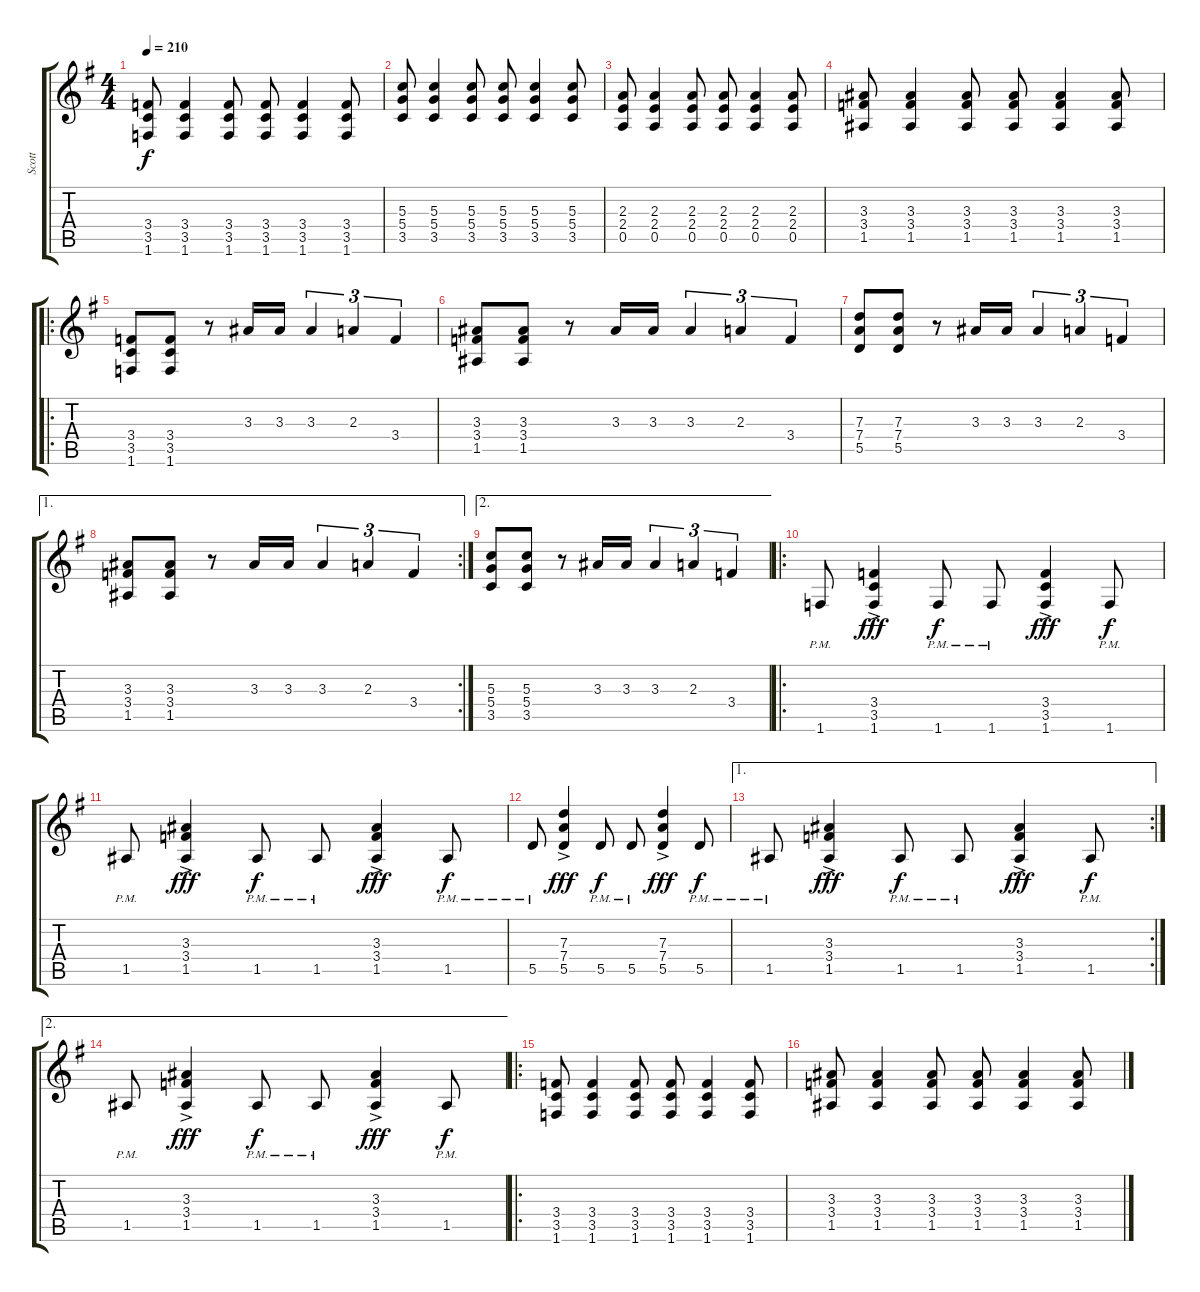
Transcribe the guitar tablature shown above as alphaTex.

\track ("Scott" "Scott") {instrument overdrivenguitar}
\staff {score tabs}
\tuning (E4 B3 G3 D3 A2 E2) {hide}
\ts (4 4)
\tempo 210
\clef g2
\ks g
(3.4 3.5 1.6).8{dy f} (3.4 3.5 1.6).4 (3.4 3.5 1.6).8 (3.4 3.5 1.6).8 (3.4 3.5 1.6).4 (3.4 3.5 1.6).8 |
(5.3 5.4 3.5).8 (5.3 5.4 3.5).4 (5.3 5.4 3.5).8 (5.3 5.4 3.5).8 (5.3 5.4 3.5).4 (5.3 5.4 3.5).8 |
(2.3 2.4 0.5).8 (2.3 2.4 0.5).4 (2.3 2.4 0.5).8 (2.3 2.4 0.5).8 (2.3 2.4 0.5).4 (2.3 2.4 0.5).8 |
(3.3 3.4 1.5).8 (3.3 3.4 1.5).4 (3.3 3.4 1.5).8 (3.3 3.4 1.5).8 (3.3 3.4 1.5).4 (3.3 3.4 1.5).8 |
\ro
(3.4 3.5 1.6).8 (3.4 3.5 1.6).8 r.8 3.3.16 3.3.16 3.3.4{tu (3 2)} 2.3.4{tu (3 2)} 3.4.4{tu (3 2)} |
(3.3 3.4 1.5).8 (3.3 3.4 1.5).8 r.8 3.3.16 3.3.16 3.3.4{tu (3 2)} 2.3.4{tu (3 2)} 3.4.4{tu (3 2)} |
(7.3 7.4 5.5).8 (7.3 7.4 5.5).8 r.8 3.3.16 3.3.16 3.3.4{tu (3 2)} 2.3.4{tu (3 2)} 3.4.4{tu (3 2)} |
\ae 1
\rc 2
(3.3 3.4 1.5).8 (3.3 3.4 1.5).8 r.8 3.3.16 3.3.16 3.3.4{tu (3 2)} 2.3.4{tu (3 2)} 3.4.4{tu (3 2)} |
\ae 2
(5.3 5.4 3.5).8 (5.3 5.4 3.5).8 r.8 3.3.16 3.3.16 3.3.4{tu (3 2)} 2.3.4{tu (3 2)} 3.4.4{tu (3 2)} |
\ro
1.6{pm}.8 (3.4 3.5 1.6{ac}).4{dy fff} 1.6{pm}.8{dy f} 1.6{pm}.8 (3.4 3.5 1.6{ac}).4{dy fff} 1.6{pm}.8{dy f} |
1.5{pm}.8 (3.3 3.4{ac} 1.5).4{dy fff} 1.5{pm}.8{dy f} 1.5{pm}.8 (3.3 3.4{ac} 1.5).4{dy fff} 1.5{pm}.8{dy f} |
5.5{pm}.8 (7.3 7.4{ac} 5.5).4{dy fff} 5.5{pm}.8{dy f} 5.5{pm}.8 (7.3 7.4{ac} 5.5).4{dy fff} 5.5{pm}.8{dy f} |
\ae 1
\rc 2
1.5{pm}.8 (3.3 3.4{ac} 1.5).4{dy fff} 1.5{pm}.8{dy f} 1.5{pm}.8 (3.3 3.4{ac} 1.5).4{dy fff} 1.5{pm}.8{dy f} |
\ae 2
1.5{pm}.8 (3.3 3.4{ac} 1.5).4{dy fff} 1.5{pm}.8{dy f} 1.5{pm}.8 (3.3 3.4{ac} 1.5).4{dy fff} 1.5{pm}.8{dy f} |
\ro
(3.4 3.5 1.6).8 (3.4 3.5 1.6).4 (3.4 3.5 1.6).8 (3.4 3.5 1.6).8 (3.4 3.5 1.6).4 (3.4 3.5 1.6).8 |
(3.3 3.4 1.5).8 (3.3 3.4 1.5).4 (3.3 3.4 1.5).8 (3.3 3.4 1.5).8 (3.3 3.4 1.5).4 (3.3 3.4 1.5).8
